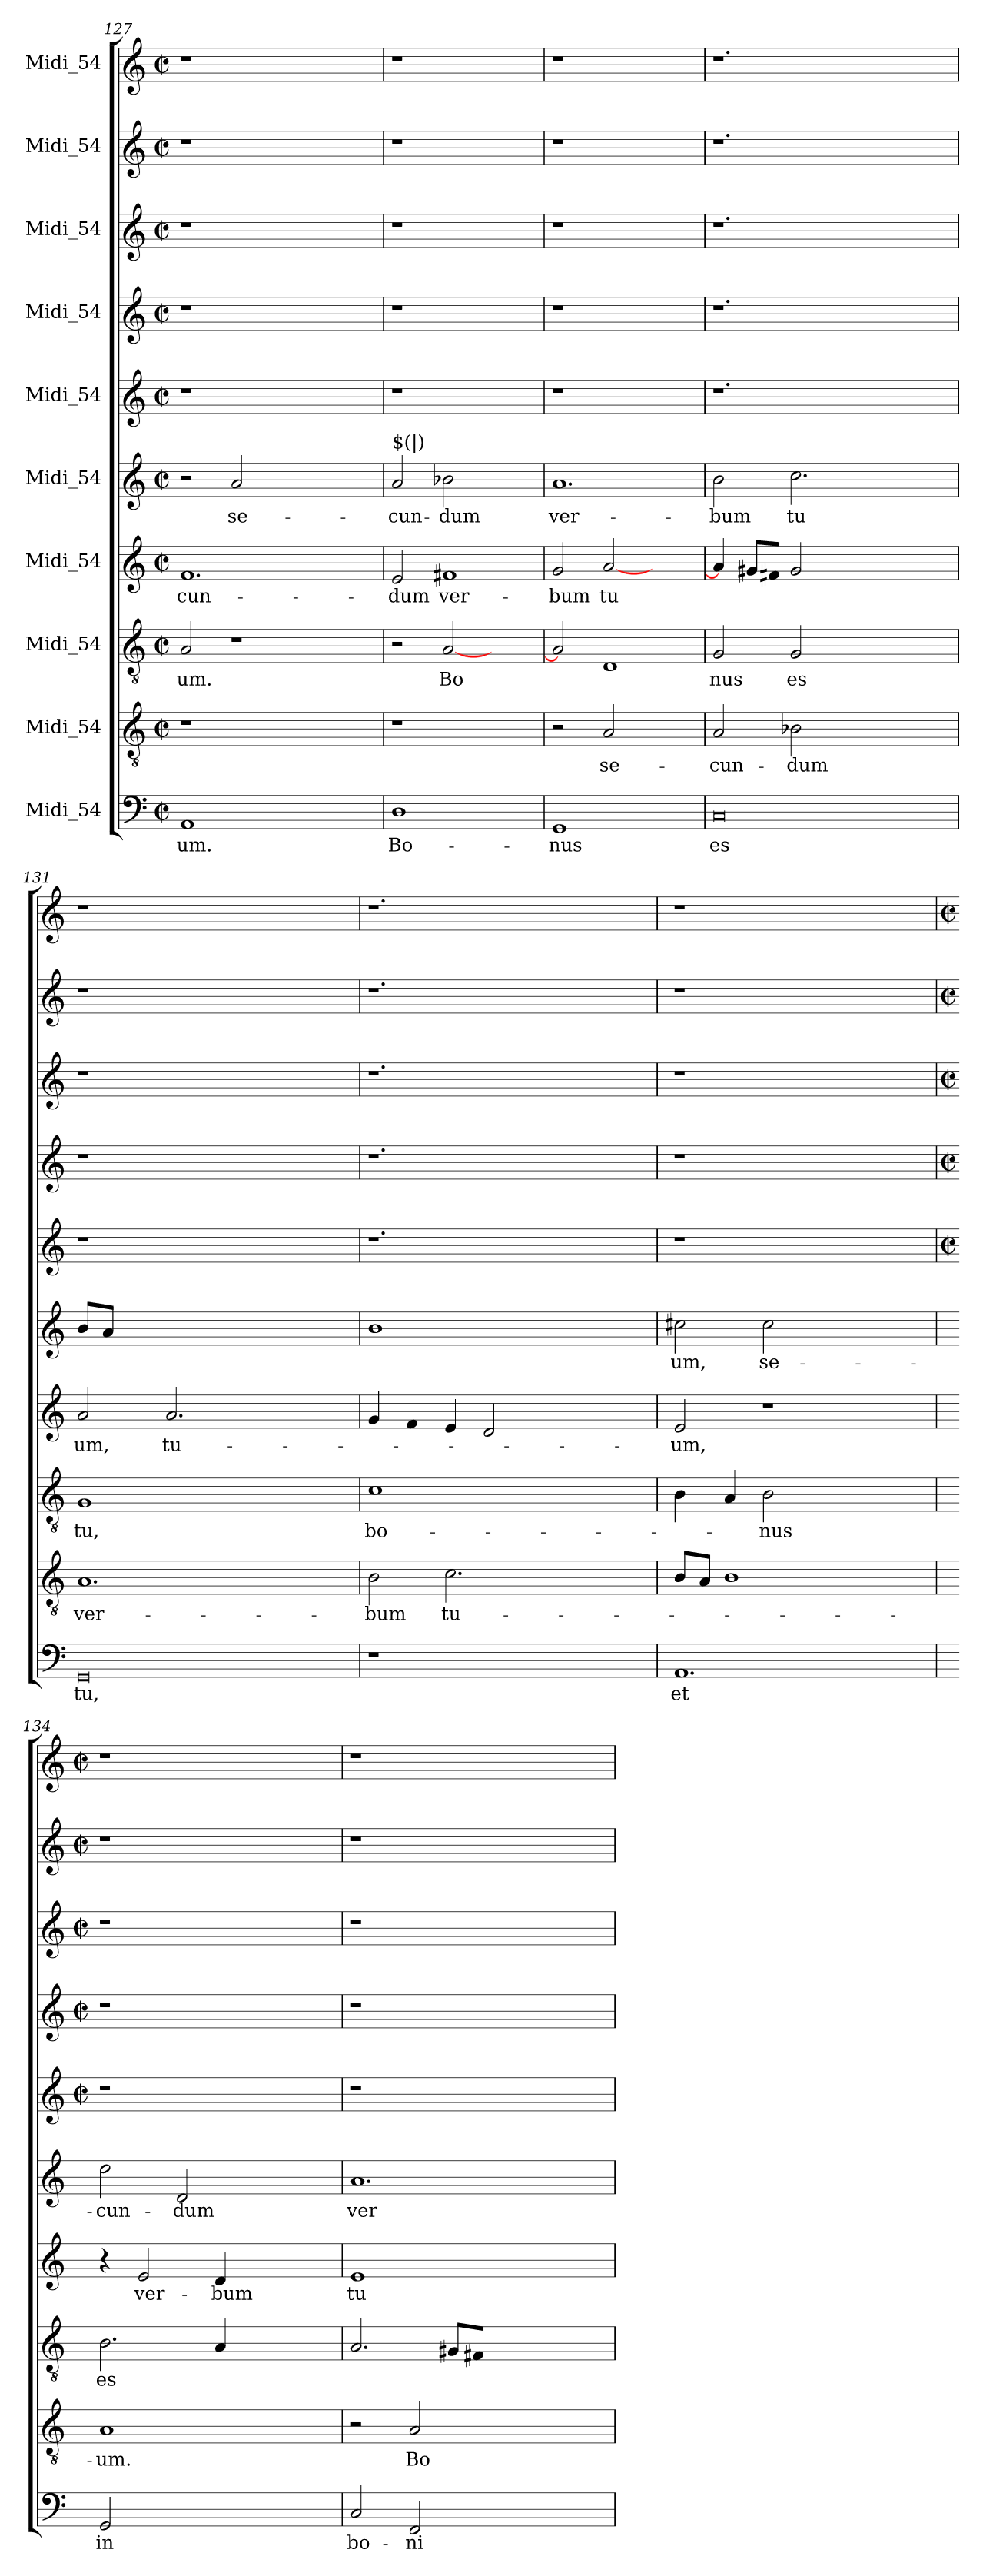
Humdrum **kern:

**kern	**text	**kern	**text	**kern	**text	**kern	**text	**kern	**text	**kern	**kern	**kern	**kern	**kern
*part10	*part10	*part9	*part9	*part8	*part8	*part7	*part7	*part6	*part6	*part5	*part4	*part3	*part2	*part1
*staff10	*staff10	*staff9	*staff9	*staff8	*staff8	*staff7	*staff7	*staff6	*staff6	*staff5	*staff4	*staff3	*staff2	*staff1
*I"Midi_54	*	*I"Midi_54	*	*I"Midi_54	*	*I"Midi_54	*	*I"Midi_54	*	*I"Midi_54	*I"Midi_54	*I"Midi_54	*I"Midi_54	*I"Midi_54
!!LO:PB:g=z
*clefF4	*	*clefGv2	*	*clefGv2	*	*clefG2	*	*clefG2	*	*clefG2	*clefG2	*clefG2	*clefG2	*clefG2
*k[]	*	*k[]	*	*k[]	*	*k[]	*	*k[]	*	*k[]	*k[]	*k[]	*k[]	*k[]
*M2/2	*	*M2/2	*	*M2/2	*	*M2/2	*	*M2/2	*	*M2/2	*M2/2	*M2/2	*M2/2	*M2/2
*met(c|)	*	*met(c|)	*	*met(c|)	*	*met(c|)	*	*met(c|)	*	*met(c|)	*met(c|)	*met(c|)	*met(c|)	*met(c|)
=127	=127	=127	=127	=127	=127	=127	=127	=127	=127	=127	=127	=127	=127	=127
!	!LO:LY:b	!	!	!	!LO:LY:b	!	!LO:LY:b	!	!	!	!	!	!	!
1AA	-um.	1r	.	2A/	-um.	1.f	-cun-	2r	.	1r	1r	1r	1r	1r
!	!	!	!	!	!	!	!	!	!LO:LY:b	!	!	!	!	!
.	.	.	.	1r	.	.	.	2a/	se-	.	.	.	.	.
1ryy	.	1ryy	.	.	.	.	.	1ryy	.	1ryy	1ryy	1ryy	1ryy	1ryy
.	.	.	.	2ryy	.	2ryy	.	.	.	.	.	.	.	.
!!LO:PB:g=z
=128	=128	=128	=128	=128	=128	=128	=128	=128	=128	=128	=128	=128	=128	=128
!	!	!	!	!	!	!	!	!LO:TX:a:t=$(|)	!	!	!	!	!	!
!	!LO:LY:b	!	!	!	!	!	!LO:LY:b	!	!LO:LY:b	!	!	!	!	!
1D	Bo-	1r	.	2r	.	2e/	-dum	2a/	-cun-	1r	1r	1r	1r	1r
!	!	!	!	!	!LO:LY:b	!	!LO:LY:b	!	!LO:LY:b	!	!	!	!	!
.	.	.	.	[2A/	Bo-	1f#X	ver-	2b-X\	-dum	.	.	.	.	.
2ryy	.	2ryy	.	2ryy	.	.	.	2ryy	.	2ryy	2ryy	2ryy	2ryy	2ryy
!!LO:PB:g=z
=129	=129	=129	=129	=129	=129	=129	=129	=129	=129	=129	=129	=129	=129	=129
!	!LO:LY:b	!	!	!	!LO:LY:b	!	!LO:LY:b	!	!LO:LY:b	!	!	!	!	!
1GG	-nus	2r	.	2A/]	--	2g/	-bum	1.a	ver-	1r	1r	1r	1r	1r
!	!	!	!LO:LY:b	!	!	!	!LO:LY:b	!	!	!	!	!	!	!
.	.	2A/	se-	1D	.	[2a/	tu-	.	.	.	.	.	.	.
2ryy	.	2ryy	.	.	.	2ryy	.	.	.	2ryy	2ryy	2ryy	2ryy	2ryy
!!LO:PB:g=z
=130	=130	=130	=130	=130	=130	=130	=130	=130	=130	=130	=130	=130	=130	=130
!	!LO:LY:b	!	!LO:LY:b	!	!LO:LY:b	!	!LO:LY:b	!	!LO:LY:b	!	!	!	!	!
0C	es	2A/	-cun-	2G/	nus	4a/]	--	2b\	-bum	1.r	1.r	1.r	1.r	1.r
.	.	.	.	.	.	8g#X/L	.	.	.	.	.	.	.	.
.	.	.	.	.	.	8f#X/J	.	.	.	.	.	.	.	.
!	!	!	!LO:LY:b	!	!LO:LY:b	!	!	!	!LO:LY:b	!	!	!	!	!
.	.	2B-X\	-dum	2G/	es	2g#/	.	2.cc\	tu-	.	.	.	.	.
.	.	1ryy	.	1ryy	.	1ryy	.	.	.	.	.	.	.	.
.	.	.	.	.	.	.	.	2.ryy	.	.	.	.	.	.
.	.	.	.	.	.	.	.	.	.	2ryy	2ryy	2ryy	2ryy	2ryy
=131	=131	=131	=131	=131	=131	=131	=131	=131	=131	=131	=131	=131	=131	=131
!	!LO:LY:b	!	!LO:LY:b	!	!LO:LY:b	!	!LO:LY:b	!	!	!	!	!	!	!
0GG	tu,	1.A	ver-	1G	tu,	2a/	um,	8b/L	.	1r	1r	1r	1r	1r
.	.	.	.	.	.	.	.	8a/J	.	.	.	.	.	.
.	.	.	.	.	.	.	.	1..ryy	.	.	.	.	.	.
!	!	!	!	!	!	!	!LO:LY:b	!	!	!	!	!	!	!
.	.	.	.	.	.	2.a/	tu-	.	.	.	.	.	.	.
.	.	.	.	1ryy	.	.	.	.	.	1ryy	1ryy	1ryy	1ryy	1ryy
.	.	.	.	.	.	2.ryy	.	.	.	.	.	.	.	.
.	.	2ryy	.	.	.	.	.	.	.	.	.	.	.	.
!!LO:PB:g=z
=132	=132	=132	=132	=132	=132	=132	=132	=132	=132	=132	=132	=132	=132	=132
!	!	!	!LO:LY:b	!	!LO:LY:b	!	!	!	!LO:LY:b	!	!	!	!	!
1r	.	2B\	-bum	1c	bo-	4g/	.	1b	---	1.r	1.r	1.r	1.r	1.r
.	.	.	.	.	.	4f/	.	.	.	.	.	.	.	.
!	!	!	!LO:LY:b	!	!	!	!	!	!	!	!	!	!	!
.	.	2.c\	tu-	.	.	4e/	.	.	.	.	.	.	.	.
.	.	.	.	.	.	2d/	.	.	.	.	.	.	.	.
1ryy	.	.	.	1ryy	.	.	.	1ryy	.	.	.	.	.	.
.	.	2.ryy	.	.	.	2.ryy	.	.	.	.	.	.	.	.
.	.	.	.	.	.	.	.	.	.	2ryy	2ryy	2ryy	2ryy	2ryy
=133	=133	=133	=133	=133	=133	=133	=133	=133	=133	=133	=133	=133	=133	=133
!	!LO:LY:b	!	!	!	!	!	!LO:LY:b	!	!LO:LY:b	!	!	!	!	!
1.AA	et	8B/L	.	4B\	.	2e/	-um,	2cc#X\	-um,	1r	1r	1r	1r	1r
.	.	8A/J	.	.	.	.	.	.	.	.	.	.	.	.
.	.	1B	.	4A/	.	.	.	.	.	.	.	.	.	.
!	!	!	!	!	!LO:LY:b	!	!	!	!LO:LY:b	!	!	!	!	!
.	.	.	.	2B\	-nus	1r	.	2cc#\	se-	.	.	.	.	.
.	.	.	.	2.ryy	.	.	.	2.ryy	.	2.ryy	2.ryy	2.ryy	2.ryy	2.ryy
.	.	2ryy	.	.	.	.	.	.	.	.	.	.	.	.
4ryy	.	.	.	.	.	4ryy	.	.	.	.	.	.	.	.
!!LO:PB:g=z
=134	=134	=134	=134	=134	=134	=134	=134	=134	=134	=134	=134	=134	=134	=134
*	*	*	*	*	*	*	*	*	*	*M2/2	*M2/2	*M2/2	*M2/2	*M2/2
*	*	*	*	*	*	*	*	*	*	*met(c|)	*met(c|)	*met(c|)	*met(c|)	*met(c|)
!	!LO:LY:b	!	!LO:LY:b	!	!LO:LY:b	!	!	!	!LO:LY:b	!	!	!	!	!
2GG/	in	1A	-um.	2.B\	es	4r	.	2dd\	-cun-	1r	1r	1r	1r	1r
!	!	!	!	!	!	!	!LO:LY:b	!	!	!	!	!	!	!
.	.	.	.	.	.	2e/	ver-	.	.	.	.	.	.	.
!	!	!	!	!	!	!	!	!	!LO:LY:b	!	!	!	!	!
1.ryy	.	.	.	.	.	.	.	2d/	-dum	.	.	.	.	.
!	!	!	!	!	!	!	!LO:LY:b	!	!	!	!	!	!	!
.	.	.	.	4A/	.	4d/	-bum	.	.	.	.	.	.	.
.	.	1ryy	.	1ryy	.	1ryy	.	1ryy	.	1ryy	1ryy	1ryy	1ryy	1ryy
!!LO:PB:g=z
=135	=135	=135	=135	=135	=135	=135	=135	=135	=135	=135	=135	=135	=135	=135
!	!LO:LY:b	!	!	!	!	!	!LO:LY:b	!	!LO:LY:b	!	!	!	!	!
2C/	bo-	2r	.	2.A/	.	1e	tu-	1.a	ver-	1r	1r	1r	1r	1r
!	!LO:LY:b	!	!LO:LY:b	!	!	!	!	!	!	!	!	!	!	!
2FF/	-ni-	2A/	Bo-	.	.	.	.	.	.	.	.	.	.	.
.	.	.	.	8G#X/L	.	.	.	.	.	.	.	.	.	.
.	.	.	.	8F#X/J	.	.	.	.	.	.	.	.	.	.
1ryy	.	1ryy	.	1ryy	.	1ryy	.	.	.	1ryy	1ryy	1ryy	1ryy	1ryy
.	.	.	.	.	.	.	.	2ryy	.	.	.	.	.	.
=	=	=	=	=	=	=	=	=	=	=	=	=	=	=
*-	*-	*-	*-	*-	*-	*-	*-	*-	*-	*-	*-	*-	*-	*-
